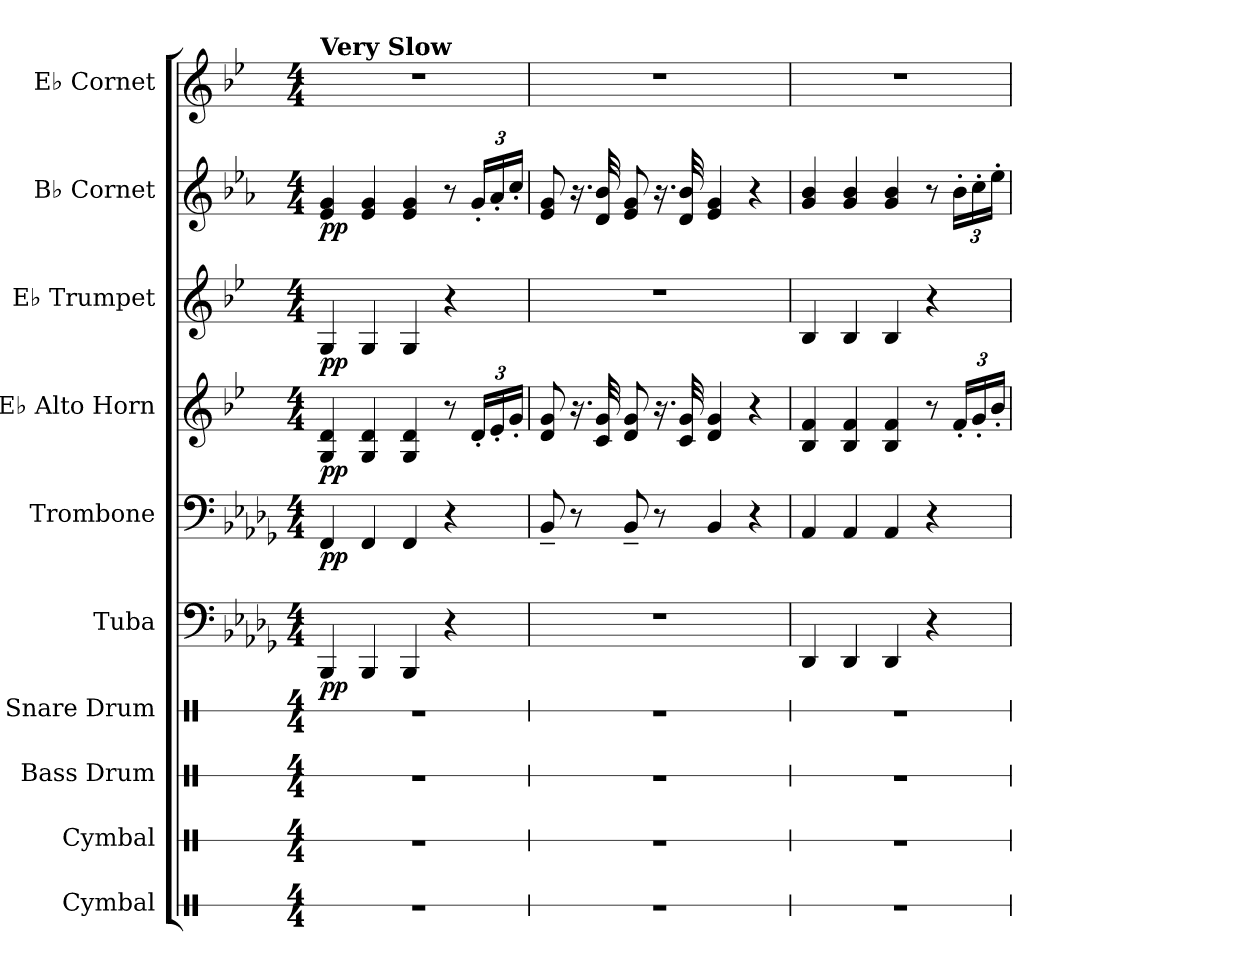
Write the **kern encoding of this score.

**kern	**kern	**kern	**kern	**kern	**dynam	**kern	**dynam	**kern	**dynam	**kern	**dynam	**kern	**dynam	**kern
*part10	*part9	*part8	*part7	*part6	*part6	*part5	*part5	*part4	*part4	*part3	*part3	*part2	*part2	*part1
*staff10	*staff9	*staff8	*staff7	*staff6	*staff6	*staff5	*staff5	*staff4	*staff4	*staff3	*staff3	*staff2	*staff2	*staff1
*I"Cymbal	*I"Cymbal	*I"Bass Drum	*I"Snare Drum	*I"Tuba	*	*I"Trombone	*	*I"E♭ Alto Horn	*	*I"E♭ Trumpet	*	*I"B♭ Cornet	*	*I"E♭ Cornet
*I'Cym.	*I'Cym.	*I'B. Dr.	*I'Sn. Dr.	*I'Tba.	*	*I'Tbn.	*	*I'Hn.	*	*I'E♭ Tpt.	*	*I'B♭ Cnt.	*	*I'E♭ Cornet
*stria1	*stria1	*stria1	*stria1	*	*	*	*	*	*	*	*	*	*	*
*clefX	*clefX	*clefX	*clefX	*clefF4	*	*clefF4	*	*clefG2	*	*clefG2	*	*clefG2	*	*clefG2
*	*	*	*	*	*	*	*	*ITrd5c9	*	*ITrd-2c-3	*	*ITrd1c2	*	*ITrd-2c-3
*k[]	*k[]	*k[]	*k[]	*k[b-e-a-d-g-]	*	*k[b-e-a-d-g-]	*	*k[b-e-a-d-g-]	*	*k[b-e-a-d-g-]	*	*k[b-e-a-d-g-]	*	*k[b-e-a-d-g-]
*M4/4	*M4/4	*M4/4	*M4/4	*M4/4	*	*M4/4	*	*M4/4	*	*M4/4	*	*M4/4	*	*M4/4
=1	=1	=1	=1	=1	=1	=1	=1	=1	=1	=1	=1	=1	=1	=1
!	!	!	!	!	!	!	!	!	!	!	!	!	!	!LO:TX:a:B:t=Very Slow
!	!	!	!	!	!LO:DY:b	!	!LO:DY:b	!	!LO:DY:b	!	!LO:DY:b	!	!LO:DY:b	!
1r	1r	1r	1r	4BBB-/	pp	4FF/	pp	4BB-/ 4F/	pp	4B-/	pp	4d-/ 4f/	pp	1r
.	.	.	.	4BBB-/	.	4FF/	.	4BB-/ 4F/	.	4B-/	.	4d-/ 4f/	.	.
.	.	.	.	4BBB-/	.	4FF/	.	4BB-/ 4F/	.	4B-/	.	4d-/ 4f/	.	.
.	.	.	.	4r	.	4r	.	8r	.	4r	.	8r	.	.
*	*	*	*	*	*	*	*	*Xbrackettup	*	*	*	*Xbrackettup	*	*
.	.	.	.	.	.	.	.	24F'/LL	.	.	.	24f'/LL	.	.
.	.	.	.	.	.	.	.	24G-'/	.	.	.	24g-'/	.	.
.	.	.	.	.	.	.	.	24B-'/JJ	.	.	.	24b-'/JJ	.	.
=2	=2	=2	=2	=2	=2	=2	=2	=2	=2	=2	=2	=2	=2	=2
1r	1r	1r	1r	1r	.	8BB-~/	.	8F/ 8B-/	.	1r	.	8d-/ 8f/	.	1r
.	.	.	.	.	.	8r	.	16.r	.	.	.	16.r	.	.
.	.	.	.	.	.	.	.	32E-/ 32B-/	.	.	.	32c/ 32a-/	.	.
.	.	.	.	.	.	8BB-~/	.	8F/ 8B-/	.	.	.	8d-/ 8f/	.	.
.	.	.	.	.	.	8r	.	16.r	.	.	.	16.r	.	.
.	.	.	.	.	.	.	.	32E-/ 32B-/	.	.	.	32c/ 32a-/	.	.
.	.	.	.	.	.	4BB-/	.	4F/ 4B-/	.	.	.	4d-/ 4f/	.	.
.	.	.	.	.	.	4r	.	4r	.	.	.	4r	.	.
=3	=3	=3	=3	=3	=3	=3	=3	=3	=3	=3	=3	=3	=3	=3
1r	1r	1r	1r	4DD-/	.	4AA-/	.	4D-/ 4A-/	.	4d-/	.	4f/ 4a-/	.	1r
.	.	.	.	4DD-/	.	4AA-/	.	4D-/ 4A-/	.	4d-/	.	4f/ 4a-/	.	.
.	.	.	.	4DD-/	.	4AA-/	.	4D-/ 4A-/	.	4d-/	.	4f/ 4a-/	.	.
.	.	.	.	4r	.	4r	.	8r	.	4r	.	8r	.	.
.	.	.	.	.	.	.	.	24A-'/LL	.	.	.	24a-'\LL	.	.
.	.	.	.	.	.	.	.	24B-'/	.	.	.	24b-'\	.	.
.	.	.	.	.	.	.	.	24d-'/JJ	.	.	.	24dd-'\JJ	.	.
=	=	=	=	=	=	=	=	=	=	=	=	=	=	=
*-	*-	*-	*-	*-	*-	*-	*-	*-	*-	*-	*-	*-	*-	*-
